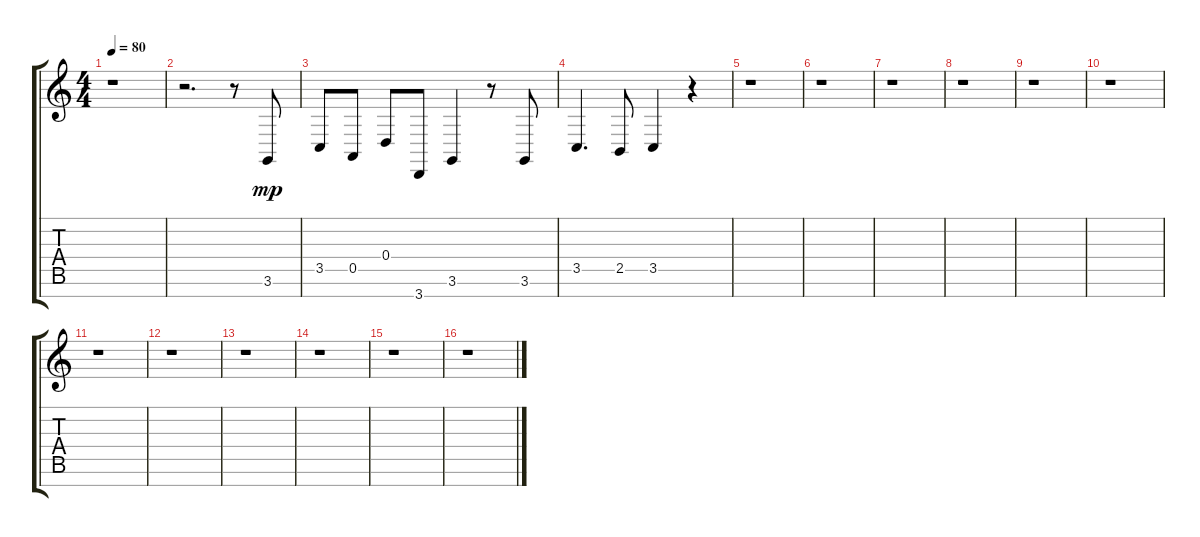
\track "" {instrument churchorgan}
\staff {score tabs}
\tuning (E4 B3 G3 D3 A2 E2 B1) {hide}
\ts (4 4)
\tempo 80
\clef g2
\ks c
r.1{dy mp} |
r.2{d} r.8 3.6.8 |
3.5.8 0.5.8 0.4.8 3.7.8 3.6.4 r.8 3.6.8 |
3.5.4{d} 2.5.8 3.5.4 r.4 |
r.1 |
r.1 |
r.1 |
r.1 |
r.1 |
r.1 |
r.1 |
r.1 |
r.1 |
r.1 |
r.1 |
r.1
